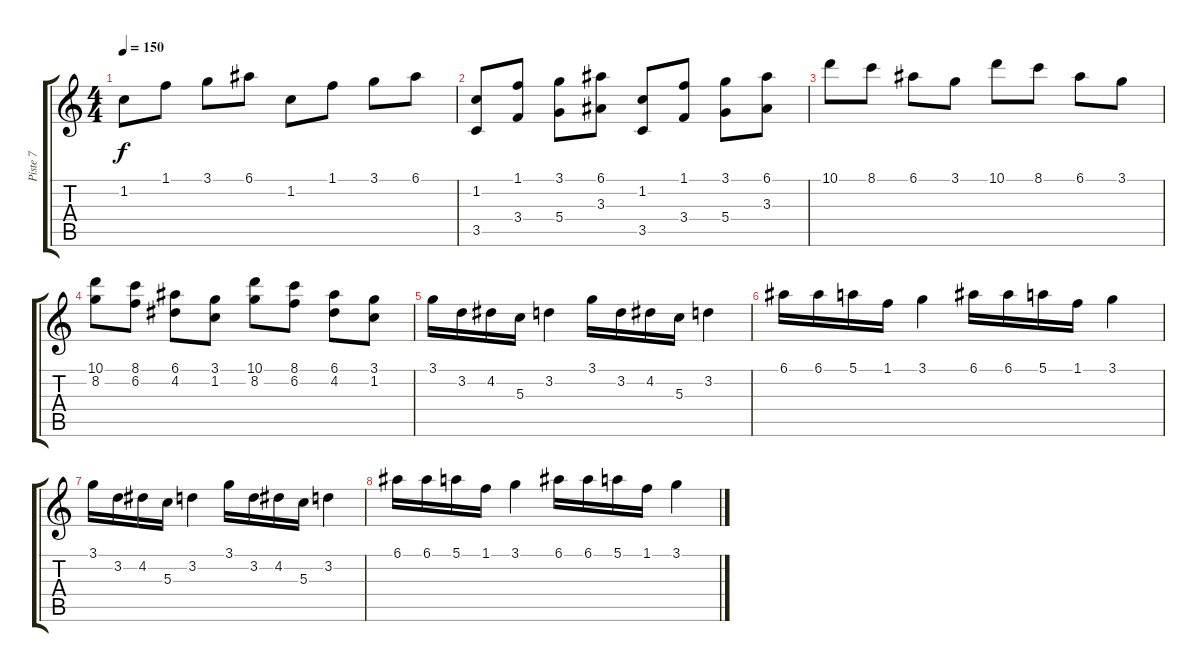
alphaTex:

\track ("Piste 7" "Piste 7") {instrument distortionguitar}
\staff {score tabs}
\tuning (E4 B3 G3 D3 A2 E2) {hide}
\ts (4 4)
\tempo 150
\clef g2
\ks c
1.2.8{dy f} 1.1.8 3.1.8 6.1.8 1.2.8 1.1.8 3.1.8 6.1.8 |
(1.2 3.5).8 (1.1 3.4).8 (3.1 5.4).8 (6.1 3.3).8 (1.2 3.5).8 (1.1 3.4).8 (3.1 5.4).8 (6.1 3.3).8 |
10.1.8 8.1.8 6.1.8 3.1.8 10.1.8 8.1.8 6.1.8 3.1.8 |
(10.1 8.2).8 (8.1 6.2).8 (6.1 4.2).8 (3.1 1.2).8 (10.1 8.2).8 (8.1 6.2).8 (6.1 4.2).8 (3.1 1.2).8 |
3.1.16 3.2.16 4.2.16 5.3.16 3.2.4 3.1.16 3.2.16 4.2.16 5.3.16 3.2.4 |
6.1.16 6.1.16 5.1.16 1.1.16 3.1.4 6.1.16 6.1.16 5.1.16 1.1.16 3.1.4 |
3.1.16 3.2.16 4.2.16 5.3.16 3.2.4 3.1.16 3.2.16 4.2.16 5.3.16 3.2.4 |
6.1.16 6.1.16 5.1.16 1.1.16 3.1.4 6.1.16 6.1.16 5.1.16 1.1.16 3.1.4
